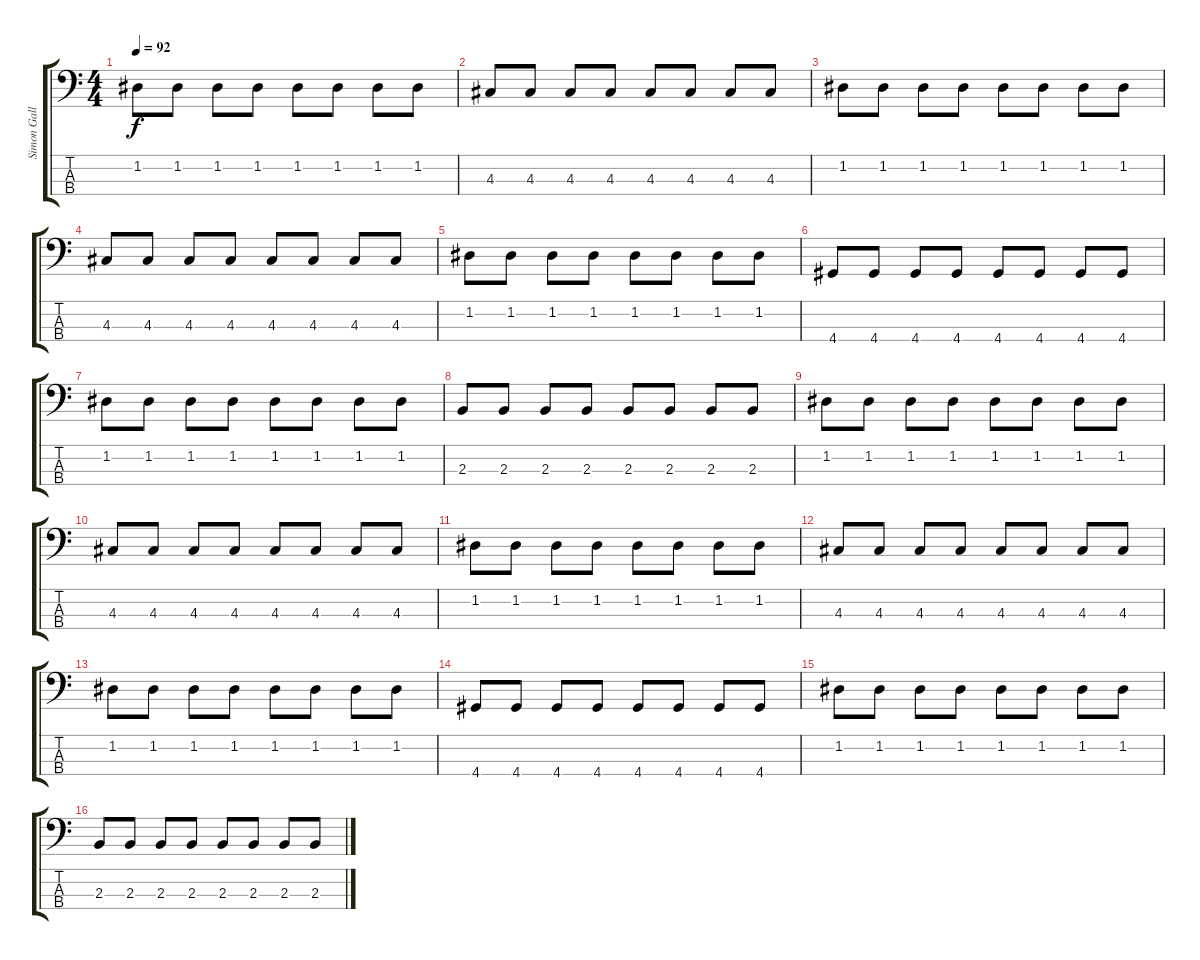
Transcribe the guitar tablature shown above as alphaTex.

\track ("Simon Gallup " "Simon Gall") {instrument electricbassfinger}
\staff {score tabs}
\tuning (G2 D2 A1 E1) {hide}
\ts (4 4)
\tempo 92
\clef f4
\ks c
1.2.8{dy f} 1.2.8 1.2.8 1.2.8 1.2.8 1.2.8 1.2.8 1.2.8 |
4.3.8 4.3.8 4.3.8 4.3.8 4.3.8 4.3.8 4.3.8 4.3.8 |
1.2.8 1.2.8 1.2.8 1.2.8 1.2.8 1.2.8 1.2.8 1.2.8 |
4.3.8 4.3.8 4.3.8 4.3.8 4.3.8 4.3.8 4.3.8 4.3.8 |
1.2.8 1.2.8 1.2.8 1.2.8 1.2.8 1.2.8 1.2.8 1.2.8 |
4.4.8 4.4.8 4.4.8 4.4.8 4.4.8 4.4.8 4.4.8 4.4.8 |
1.2.8 1.2.8 1.2.8 1.2.8 1.2.8 1.2.8 1.2.8 1.2.8 |
2.3.8 2.3.8 2.3.8 2.3.8 2.3.8 2.3.8 2.3.8 2.3.8 |
1.2.8 1.2.8 1.2.8 1.2.8 1.2.8 1.2.8 1.2.8 1.2.8 |
4.3.8 4.3.8 4.3.8 4.3.8 4.3.8 4.3.8 4.3.8 4.3.8 |
1.2.8 1.2.8 1.2.8 1.2.8 1.2.8 1.2.8 1.2.8 1.2.8 |
4.3.8 4.3.8 4.3.8 4.3.8 4.3.8 4.3.8 4.3.8 4.3.8 |
1.2.8 1.2.8 1.2.8 1.2.8 1.2.8 1.2.8 1.2.8 1.2.8 |
4.4.8 4.4.8 4.4.8 4.4.8 4.4.8 4.4.8 4.4.8 4.4.8 |
1.2.8 1.2.8 1.2.8 1.2.8 1.2.8 1.2.8 1.2.8 1.2.8 |
2.3.8 2.3.8 2.3.8 2.3.8 2.3.8 2.3.8 2.3.8 2.3.8
